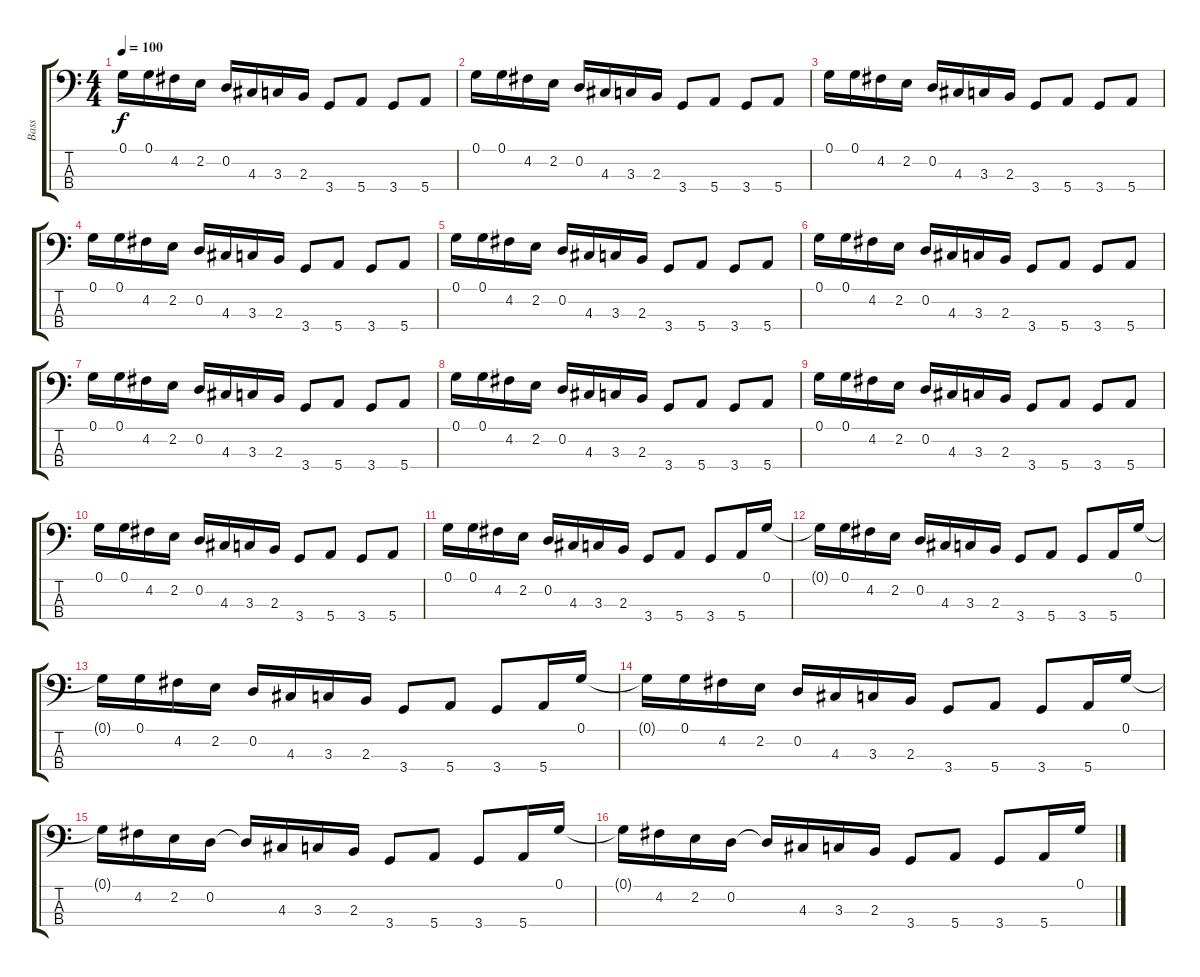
\track ("Bass" "Bass") {instrument electricbassfinger}
\staff {score tabs}
\tuning (G2 D2 A1 E1) {hide}
\ts (4 4)
\tempo 100
\clef f4
\ks c
0.1.16{dy f} 0.1.16 4.2.16 2.2.16 0.2.16 4.3.16 3.3.16 2.3.16 3.4.8 5.4.8 3.4.8 5.4.8 |
0.1.16 0.1.16 4.2.16 2.2.16 0.2.16 4.3.16 3.3.16 2.3.16 3.4.8 5.4.8 3.4.8 5.4.8 |
0.1.16 0.1.16 4.2.16 2.2.16 0.2.16 4.3.16 3.3.16 2.3.16 3.4.8 5.4.8 3.4.8 5.4.8 |
0.1.16 0.1.16 4.2.16 2.2.16 0.2.16 4.3.16 3.3.16 2.3.16 3.4.8 5.4.8 3.4.8 5.4.8 |
0.1.16 0.1.16 4.2.16 2.2.16 0.2.16 4.3.16 3.3.16 2.3.16 3.4.8 5.4.8 3.4.8 5.4.8 |
0.1.16 0.1.16 4.2.16 2.2.16 0.2.16 4.3.16 3.3.16 2.3.16 3.4.8 5.4.8 3.4.8 5.4.8 |
0.1.16 0.1.16 4.2.16 2.2.16 0.2.16 4.3.16 3.3.16 2.3.16 3.4.8 5.4.8 3.4.8 5.4.8 |
0.1.16 0.1.16 4.2.16 2.2.16 0.2.16 4.3.16 3.3.16 2.3.16 3.4.8 5.4.8 3.4.8 5.4.8 |
0.1.16 0.1.16 4.2.16 2.2.16 0.2.16 4.3.16 3.3.16 2.3.16 3.4.8 5.4.8 3.4.8 5.4.8 |
0.1.16 0.1.16 4.2.16 2.2.16 0.2.16 4.3.16 3.3.16 2.3.16 3.4.8 5.4.8 3.4.8 5.4.8 |
0.1.16 0.1.16 4.2.16 2.2.16 0.2.16 4.3.16 3.3.16 2.3.16 3.4.8 5.4.8 3.4.8 5.4.16 0.1.16 |
0.1{t}.16 0.1.16 4.2.16 2.2.16 0.2.16 4.3.16 3.3.16 2.3.16 3.4.8 5.4.8 3.4.8 5.4.16 0.1.16 |
0.1{t}.16 0.1.16 4.2.16 2.2.16 0.2.16 4.3.16 3.3.16 2.3.16 3.4.8 5.4.8 3.4.8 5.4.16 0.1.16 |
0.1{t}.16 0.1.16 4.2.16 2.2.16 0.2.16 4.3.16 3.3.16 2.3.16 3.4.8 5.4.8 3.4.8 5.4.16 0.1.16 |
0.1{t}.16 4.2.16 2.2.16 0.2.16 0.2{t}.16 4.3.16 3.3.16 2.3.16 3.4.8 5.4.8 3.4.8 5.4.16 0.1.16 |
0.1{t}.16 4.2.16 2.2.16 0.2.16 0.2{t}.16 4.3.16 3.3.16 2.3.16 3.4.8 5.4.8 3.4.8 5.4.16 0.1.16
